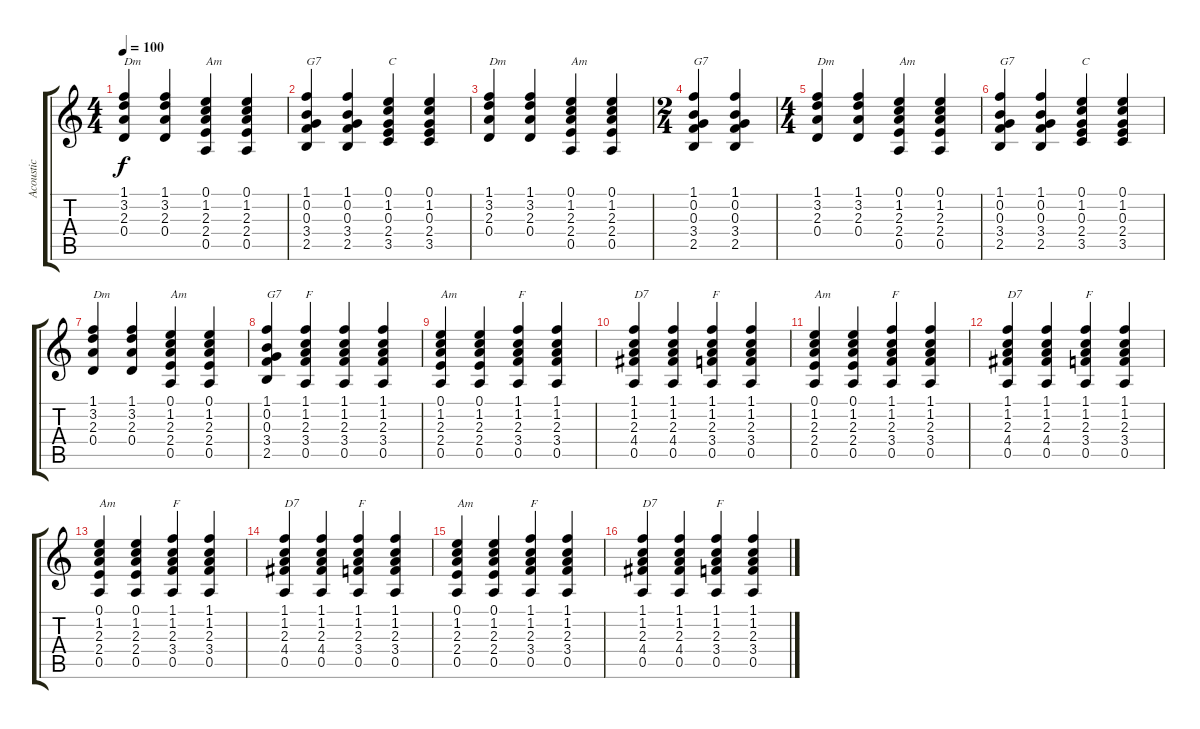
\track ("Acoustic" "Acoustic") {instrument acousticguitarsteel}
\staff {score tabs}
\tuning (E4 B3 G3 D3 A2 E2) {hide}
\ts (4 4)
\tempo 100
\clef g2
\ks c
(1.1 3.2 2.3 0.4).4{txt "Dm" dy f} (1.1 3.2 2.3 0.4).4 (0.1 1.2 2.3 2.4 0.5).4{txt "Am"} (0.1 1.2 2.3 2.4 0.5).4 |
(1.1 0.2 0.3 3.4 2.5).4{txt "G7"} (1.1 0.2 0.3 3.4 2.5).4 (0.1 1.2 0.3 2.4 3.5).4{txt "C"} (0.1 1.2 0.3 2.4 3.5).4 |
(1.1 3.2 2.3 0.4).4{txt "Dm"} (1.1 3.2 2.3 0.4).4 (0.1 1.2 2.3 2.4 0.5).4{txt "Am"} (0.1 1.2 2.3 2.4 0.5).4 |
\ts (2 4)
(1.1 0.2 0.3 3.4 2.5).4{txt "G7"} (1.1 0.2 0.3 3.4 2.5).4 |
\ts (4 4)
(1.1 3.2 2.3 0.4).4{txt "Dm"} (1.1 3.2 2.3 0.4).4 (0.1 1.2 2.3 2.4 0.5).4{txt "Am"} (0.1 1.2 2.3 2.4 0.5).4 |
(1.1 0.2 0.3 3.4 2.5).4{txt "G7"} (1.1 0.2 0.3 3.4 2.5).4 (0.1 1.2 0.3 2.4 3.5).4{txt "C"} (0.1 1.2 0.3 2.4 3.5).4 |
(1.1 3.2 2.3 0.4).4{txt "Dm"} (1.1 3.2 2.3 0.4).4 (0.1 1.2 2.3 2.4 0.5).4{txt "Am"} (0.1 1.2 2.3 2.4 0.5).4 |
(1.1 0.2 0.3 3.4 2.5).4{txt "G7"} (1.1 1.2 2.3 3.4 0.5).4{txt "F"} (1.1 1.2 2.3 3.4 0.5).4 (1.1 1.2 2.3 3.4 0.5).4 |
(0.1 1.2 2.3 2.4 0.5).4{txt "Am"} (0.1 1.2 2.3 2.4 0.5).4 (1.1 1.2 2.3 3.4 0.5).4{txt "F"} (1.1 1.2 2.3 3.4 0.5).4 |
(1.1 1.2 2.3 4.4 0.5).4{txt "D7"} (1.1 1.2 2.3 4.4 0.5).4 (1.1 1.2 2.3 3.4 0.5).4{txt "F"} (1.1 1.2 2.3 3.4 0.5).4 |
(0.1 1.2 2.3 2.4 0.5).4{txt "Am"} (0.1 1.2 2.3 2.4 0.5).4 (1.1 1.2 2.3 3.4 0.5).4{txt "F"} (1.1 1.2 2.3 3.4 0.5).4 |
(1.1 1.2 2.3 4.4 0.5).4{txt "D7"} (1.1 1.2 2.3 4.4 0.5).4 (1.1 1.2 2.3 3.4 0.5).4{txt "F"} (1.1 1.2 2.3 3.4 0.5).4 |
(0.1 1.2 2.3 2.4 0.5).4{txt "Am"} (0.1 1.2 2.3 2.4 0.5).4 (1.1 1.2 2.3 3.4 0.5).4{txt "F"} (1.1 1.2 2.3 3.4 0.5).4 |
(1.1 1.2 2.3 4.4 0.5).4{txt "D7"} (1.1 1.2 2.3 4.4 0.5).4 (1.1 1.2 2.3 3.4 0.5).4{txt "F"} (1.1 1.2 2.3 3.4 0.5).4 |
(0.1 1.2 2.3 2.4 0.5).4{txt "Am"} (0.1 1.2 2.3 2.4 0.5).4 (1.1 1.2 2.3 3.4 0.5).4{txt "F"} (1.1 1.2 2.3 3.4 0.5).4 |
(1.1 1.2 2.3 4.4 0.5).4{txt "D7"} (1.1 1.2 2.3 4.4 0.5).4 (1.1 1.2 2.3 3.4 0.5).4{txt "F"} (1.1 1.2 2.3 3.4 0.5).4
